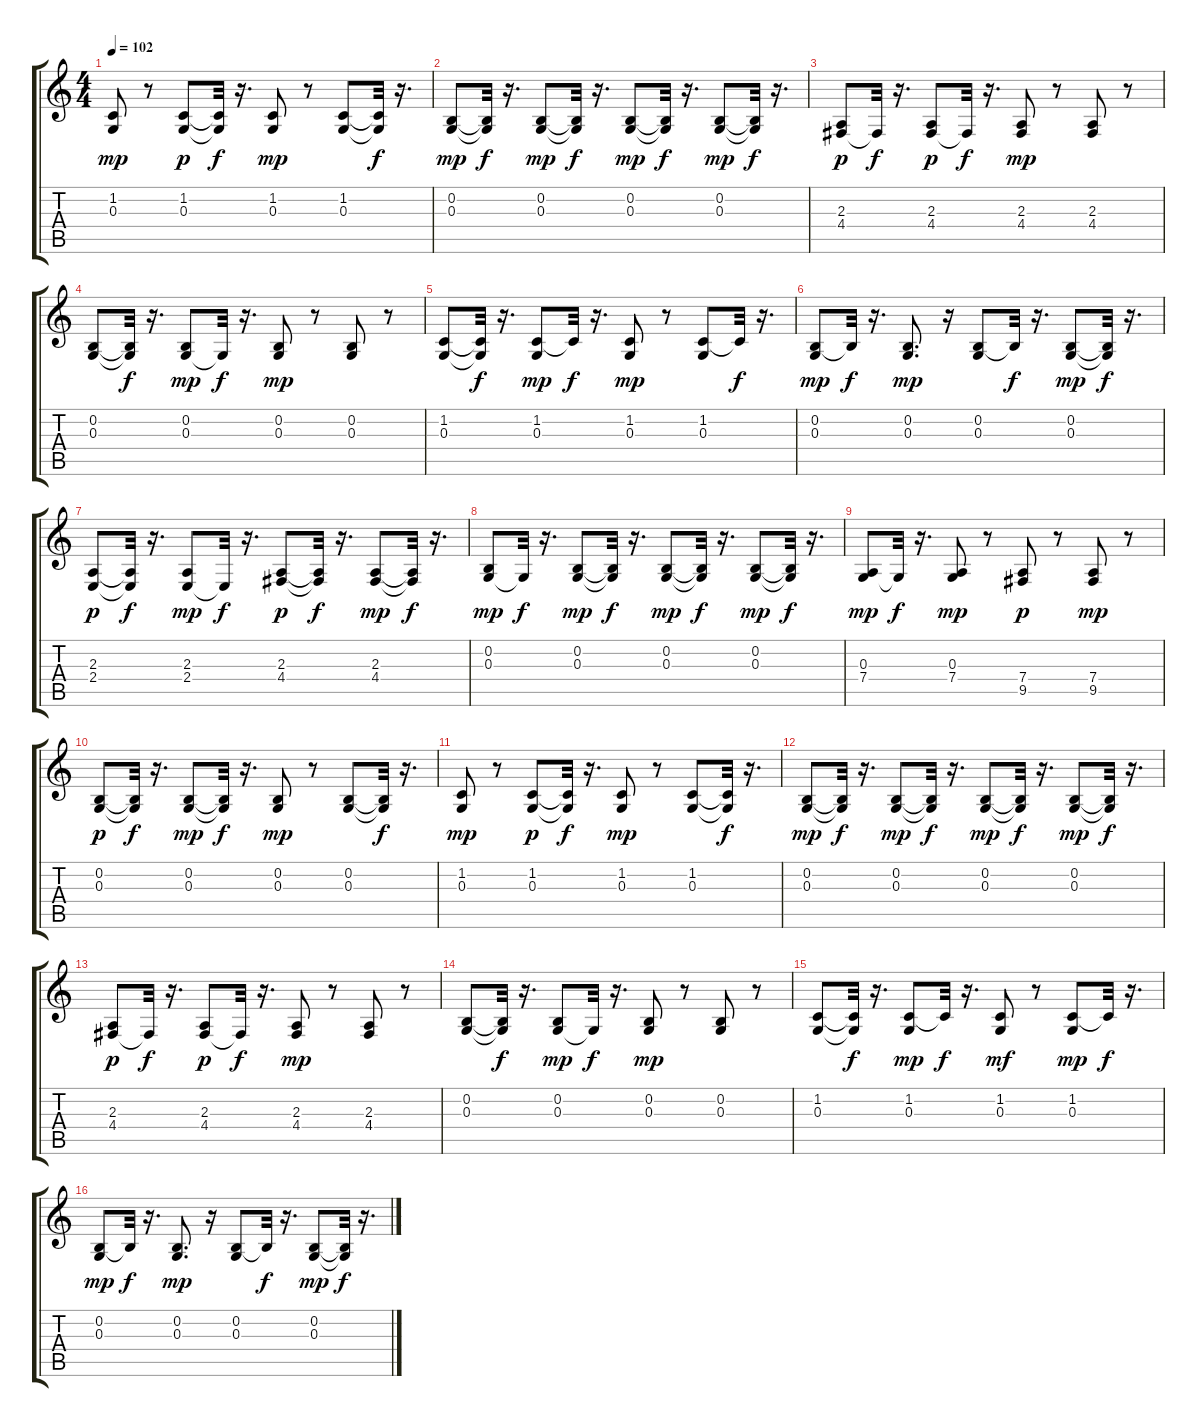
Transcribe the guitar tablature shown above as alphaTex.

\track "" {instrument stringensemble1}
\staff {score tabs}
\tuning (E4 B3 G3 D3 A2 E2) {hide}
\ts (4 4)
\tempo 102
\clef g2
\ks c
(1.2 0.3).8{dy mp} r.8 (1.2 0.3).8{dy p} (1.2{t} 0.3{t}).32{dy f} r.16{d} (1.2 0.3).8{dy mp} r.8 (1.2 0.3).8 (1.2{t} 0.3{t}).32{dy f} r.16{d} |
(0.2 0.3).8{dy mp} (0.2{t} 0.3{t}).32{dy f} r.16{d} (0.2 0.3).8{dy mp} (0.2{t} 0.3{t}).32{dy f} r.16{d} (0.2 0.3).8{dy mp} (0.2{t} 0.3{t}).32{dy f} r.16{d} (0.2 0.3).8{dy mp} (0.2{t} 0.3{t}).32{dy f} r.16{d} |
(2.3 4.4).8{dy p} 4.4{t}.32{dy f} r.16{d} (2.3 4.4).8{dy p} 4.4{t}.32{dy f} r.16{d} (2.3 4.4).8{dy mp} r.8 (2.3 4.4).8 r.8 |
(0.2 0.3).8 (0.2{t} 0.3{t}).32{dy f} r.16{d} (0.2 0.3).8{dy mp} 0.3{t}.32{dy f} r.16{d} (0.2 0.3).8{dy mp} r.8 (0.2 0.3).8 r.8 |
(1.2 0.3).8 (1.2{t} 0.3{t}).32{dy f} r.16{d} (1.2 0.3).8{dy mp} 1.2{t}.32{dy f} r.16{d} (1.2 0.3).8{dy mp} r.8 (1.2 0.3).8 1.2{t}.32{dy f} r.16{d} |
(0.2 0.3).8{dy mp} 0.2{t}.32{dy f} r.16{d} (0.2 0.3).8{d dy mp} r.16 (0.2 0.3).8 0.2{t}.32{dy f} r.16{d} (0.2 0.3).8{dy mp} (0.2{t} 0.3{t}).32{dy f} r.16{d} |
(2.3 2.4).8{dy p} (2.3{t} 2.4{t}).32{dy f} r.16{d} (2.3 2.4).8{dy mp} 2.4{t}.32{dy f} r.16{d} (2.3 4.4).8{dy p} (2.3{t} 4.4{t}).32{dy f} r.16{d} (2.3 4.4).8{dy mp} (2.3{t} 4.4{t}).32{dy f} r.16{d} |
(0.2 0.3).8{dy mp} 0.3{t}.32{dy f} r.16{d} (0.2 0.3).8{dy mp} (0.2{t} 0.3{t}).32{dy f} r.16{d} (0.2 0.3).8{dy mp} (0.2{t} 0.3{t}).32{dy f} r.16{d} (0.2 0.3).8{dy mp} (0.2{t} 0.3{t}).32{dy f} r.16{d} |
(0.3 7.4).8{dy mp} 0.3{t}.32{dy f} r.16{d} (0.3 7.4).8{dy mp} r.8 (7.4 9.5).8{dy p} r.8 (7.4 9.5).8{dy mp} r.8 |
(0.2 0.3).8{dy p} (0.2{t} 0.3{t}).32{dy f} r.16{d} (0.2 0.3).8{dy mp} (0.2{t} 0.3{t}).32{dy f} r.16{d} (0.2 0.3).8{dy mp} r.8 (0.2 0.3).8 (0.2{t} 0.3{t}).32{dy f} r.16{d} |
(1.2 0.3).8{dy mp} r.8 (1.2 0.3).8{dy p} (1.2{t} 0.3{t}).32{dy f} r.16{d} (1.2 0.3).8{dy mp} r.8 (1.2 0.3).8 (1.2{t} 0.3{t}).32{dy f} r.16{d} |
(0.2 0.3).8{dy mp} (0.2{t} 0.3{t}).32{dy f} r.16{d} (0.2 0.3).8{dy mp} (0.2{t} 0.3{t}).32{dy f} r.16{d} (0.2 0.3).8{dy mp} (0.2{t} 0.3{t}).32{dy f} r.16{d} (0.2 0.3).8{dy mp} (0.2{t} 0.3{t}).32{dy f} r.16{d} |
(2.3 4.4).8{dy p} 4.4{t}.32{dy f} r.16{d} (2.3 4.4).8{dy p} 4.4{t}.32{dy f} r.16{d} (2.3 4.4).8{dy mp} r.8 (2.3 4.4).8 r.8 |
(0.2 0.3).8 (0.2{t} 0.3{t}).32{dy f} r.16{d} (0.2 0.3).8{dy mp} 0.3{t}.32{dy f} r.16{d} (0.2 0.3).8{dy mp} r.8 (0.2 0.3).8 r.8 |
(1.2 0.3).8 (1.2{t} 0.3{t}).32{dy f} r.16{d} (1.2 0.3).8{dy mp} 1.2{t}.32{dy f} r.16{d} (1.2 0.3).8{dy mf} r.8 (1.2 0.3).8{dy mp} 1.2{t}.32{dy f} r.16{d} |
(0.2 0.3).8{dy mp} 0.2{t}.32{dy f} r.16{d} (0.2 0.3).8{d dy mp} r.16 (0.2 0.3).8 0.2{t}.32{dy f} r.16{d} (0.2 0.3).8{dy mp} (0.2{t} 0.3{t}).32{dy f} r.16{d}
